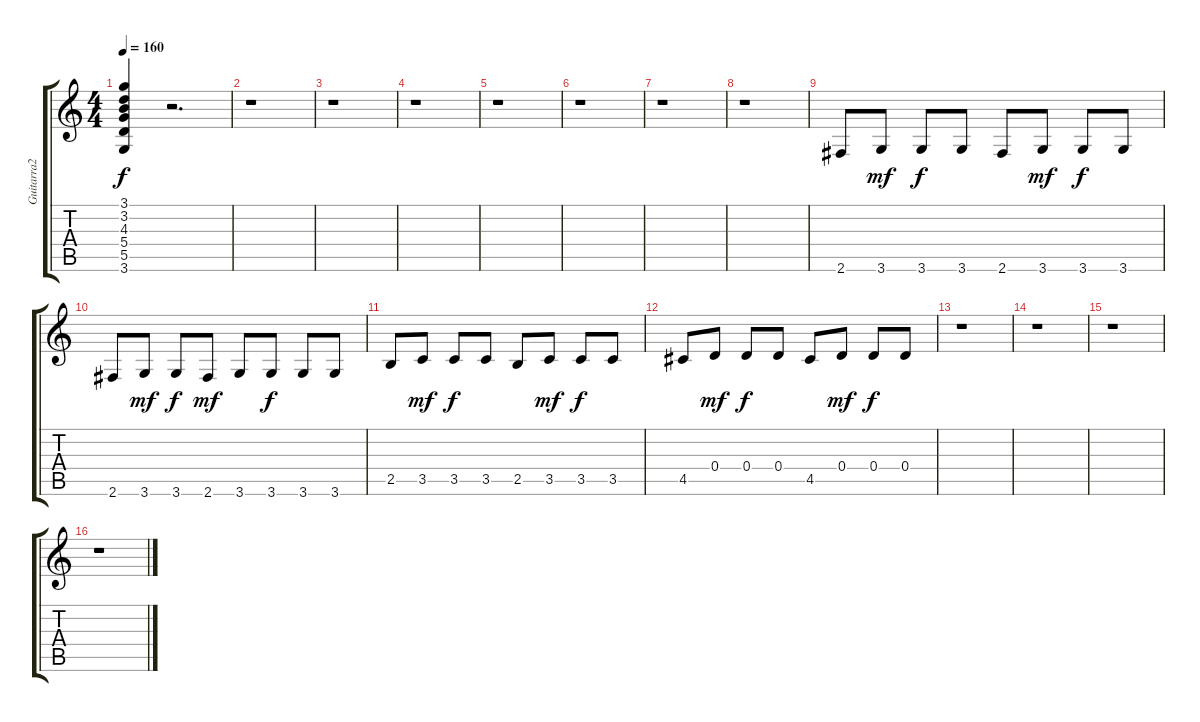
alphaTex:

\track ("Guitarra2" "Guitarra2") {instrument overdrivenguitar}
\staff {score tabs}
\tuning (E4 B3 G3 D3 A2 E2) {hide}
\ts (4 4)
\tempo 160
\clef g2
\ks c
(3.1 3.2 4.3 5.4 5.5 3.6).4{dy f} r.2{d} |
r.1 |
r.1 |
r.1 |
r.1 |
r.1 |
r.1 |
r.1 |
2.6.8 3.6.8{dy mf} 3.6.8{dy f} 3.6.8 2.6.8 3.6.8{dy mf} 3.6.8{dy f} 3.6.8 |
2.6.8 3.6.8{dy mf} 3.6.8{dy f} 2.6.8{dy mf} 3.6.8 3.6.8{dy f} 3.6.8 3.6.8 |
2.5.8 3.5.8{dy mf} 3.5.8{dy f} 3.5.8 2.5.8 3.5.8{dy mf} 3.5.8{dy f} 3.5.8 |
4.5.8 0.4.8{dy mf} 0.4.8{dy f} 0.4.8 4.5.8 0.4.8{dy mf} 0.4.8{dy f} 0.4.8 |
r.1 |
r.1 |
r.1 |
r.1
